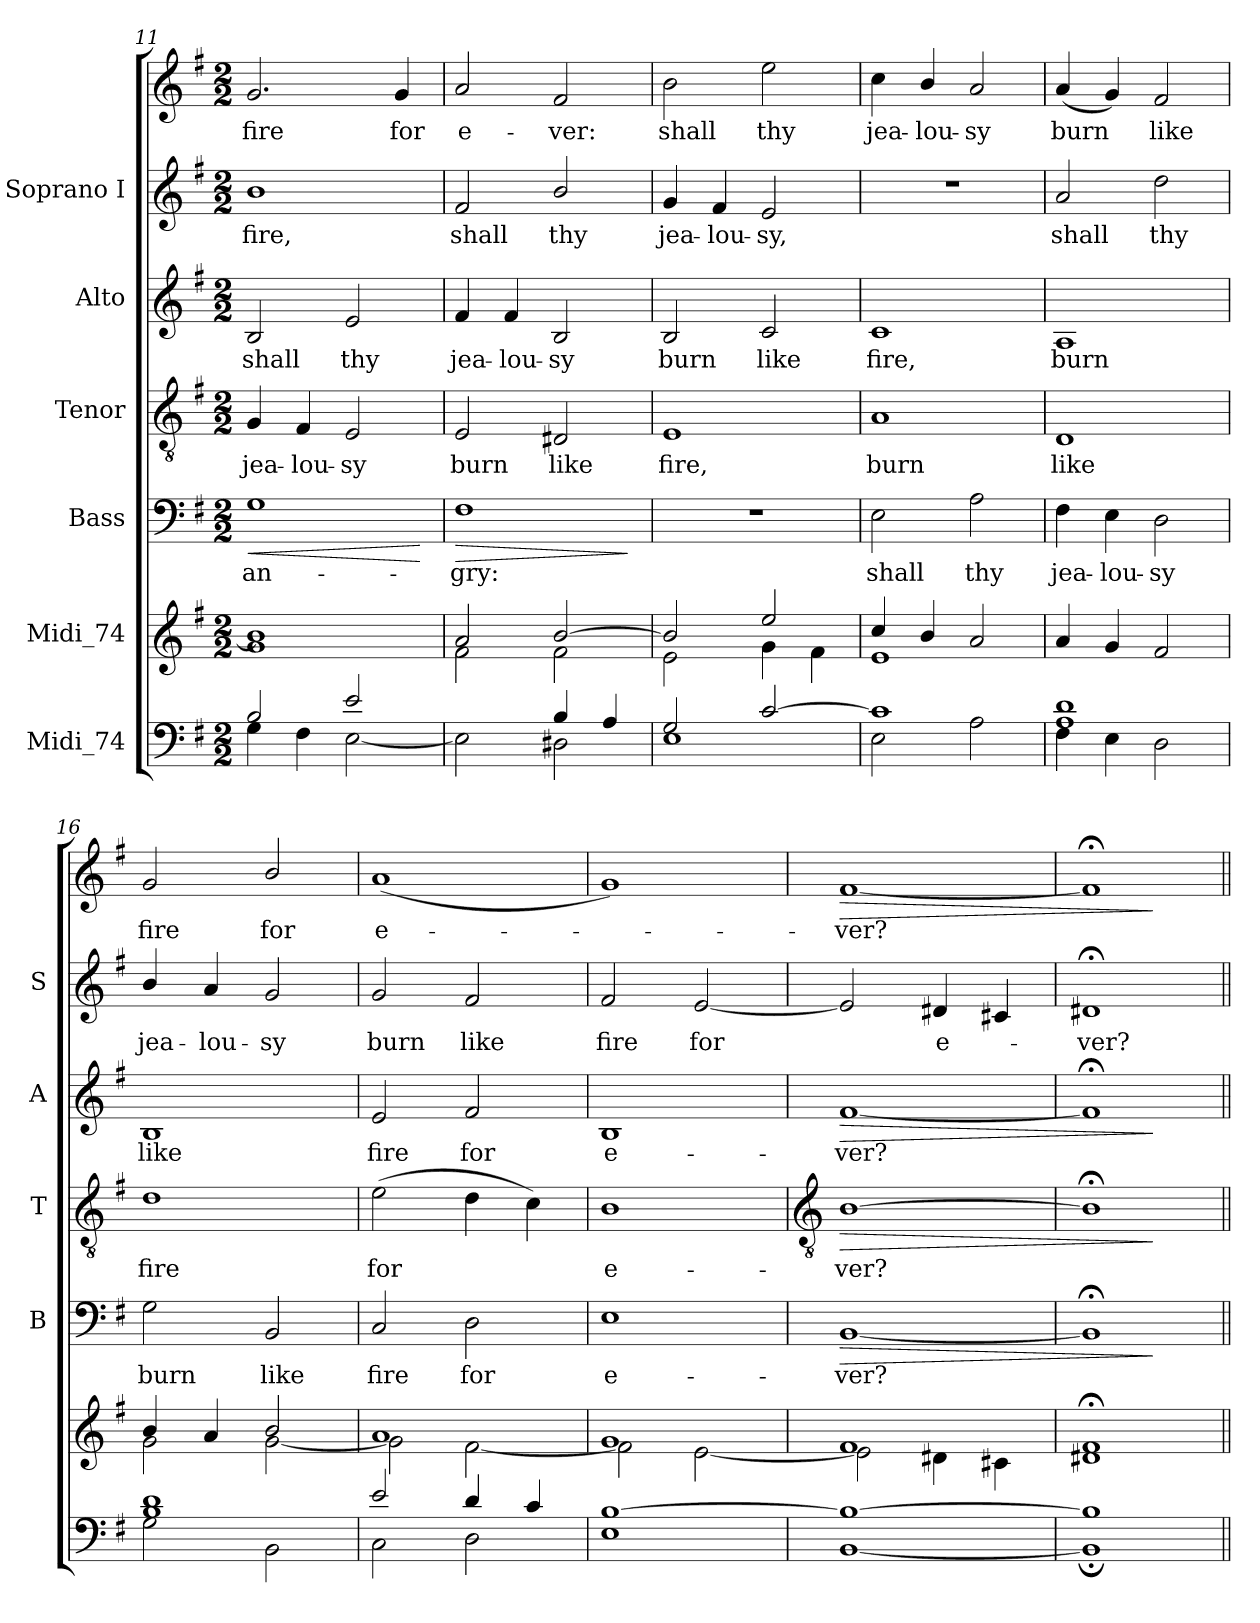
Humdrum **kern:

**kern	**kern	**kern	**text	**dynam	**kern	**text	**dynam	**kern	**text	**dynam	**kern	**text	**kern	**text	**dynam
*part6	*part5	*part4	*part4	*part4	*part3	*part3	*part3	*part2	*part2	*part2	*part1	*part1	*part1	*part1	*part1
*staff7	*staff6	*staff5	*staff5	*staff5	*staff4	*staff4	*staff4	*staff3	*staff3	*staff3	*staff2	*staff2	*staff1	*staff1	*staff1/2
*I"Midi_74	*I"Midi_74	*I"Bass	*	*	*I"Tenor	*	*	*I"Alto	*	*	*I"Soprano I	*	*	*	*
*	*	*I'B	*	*	*I'T	*	*	*I'A	*	*	*I'S	*	*	*	*
*clefF4	*clefG2	*clefF4	*	*	*clefGv2	*	*	*clefG2	*	*	*clefG2	*	*clefG2	*	*
*k[f#]	*k[f#]	*k[f#]	*	*	*k[f#]	*	*	*k[f#]	*	*	*k[f#]	*	*k[f#]	*	*
*G:	*G:	*G:	*	*	*G:	*	*	*G:	*	*	*G:	*	*G:	*	*
*M2/2	*M2/2	*M2/2	*	*	*M2/2	*	*	*M2/2	*	*	*M2/2	*	*M2/2	*	*
=11	=11	=11	=11	=11	=11	=11	=11	=11	=11	=11	=11	=11	=11	=11	=11
*^	*^	*	*	*	*	*	*	*	*	*	*	*	*	*	*
!	!	!	!	!	!LO:LY:b	!LO:HP:b	!	!LO:LY:b	!	!	!LO:LY:b	!	!	!LO:LY:b	!	!LO:LY:b	!
2B/	4G\	1b/]	1g\	1G	an-	<	4G	jea-	.	2B	shall	.	1b	fire,	2.g	fire	.
!	!	!	!	!	!	!	!	!LO:LY:b	!	!	!	!	!	!	!	!	!
.	4F#\	.	.	.	.	.	4F#	-lou-	.	.	.	.	.	.	.	.	.
!	!	!	!	!	!	!	!	!LO:LY:b	!	!	!LO:LY:b	!	!	!	!	!	!
2e/	[2E\	.	.	.	.	.	2E	-sy	.	2e	thy	.	.	.	.	.	.
!	!	!	!	!	!	!	!	!	!	!	!	!	!	!	!	!LO:LY:b	!
.	.	.	.	.	.	.	.	.	.	.	.	.	.	.	4g	for	.
*v	*v	*	*	*	*	*	*	*	*	*	*	*	*	*	*	*	*
*	*v	*v	*	*	*	*	*	*	*	*	*	*	*	*	*	*
.	.	.	.	[	.	.	.	.	.	.	.	.	.	.	.
=12	=12	=12	=12	=12	=12	=12	=12	=12	=12	=12	=12	=12	=12	=12	=12
*^	*^	*	*	*	*	*	*	*	*	*	*	*	*	*	*
!	!	!	!	!	!LO:LY:b	!LO:HP:b	!	!LO:LY:b	!	!	!LO:LY:b	!	!	!LO:LY:b	!	!LO:LY:b	!
2ryy	2E\]	2a/	2f#\	1F#	-gry:	>	2E	burn	.	4f#	jea-	.	2f#	shall	2a	e-	.
!	!	!	!	!	!	!	!	!	!	!	!LO:LY:b	!	!	!	!	!	!
.	.	.	.	.	.	.	.	.	.	4f#	-lou-	.	.	.	.	.	.
!	!	!	!	!	!	!	!	!LO:LY:b	!	!	!LO:LY:b	!	!	!LO:LY:b	!	!LO:LY:b	!
4B/	2D#X\	[2b/	2f#\	.	.	.	2D#X	like	.	2B	-sy	.	2b/	thy	2f#	-ver:	.
4A/	.	.	.	.	.	.	.	.	.	.	.	.	.	.	.	.	.
*v	*v	*	*	*	*	*	*	*	*	*	*	*	*	*	*	*	*
*	*v	*v	*	*	*	*	*	*	*	*	*	*	*	*	*	*
.	.	.	.	]	.	.	.	.	.	.	.	.	.	.	.
=13	=13	=13	=13	=13	=13	=13	=13	=13	=13	=13	=13	=13	=13	=13	=13
*^	*^	*	*	*	*	*	*	*	*	*	*	*	*	*	*
!	!	!	!	!	!	!	!	!LO:LY:b	!	!	!LO:LY:b	!	!	!LO:LY:b	!	!LO:LY:b	!
2G/	1E\	2b/]	2e\	1r	.	.	1E	fire,	.	2B	burn	.	4g	jea-	2b	shall	.
!	!	!	!	!	!	!	!	!	!	!	!	!	!	!LO:LY:b	!	!	!
.	.	.	.	.	.	.	.	.	.	.	.	.	4f#	-lou-	.	.	.
!	!	!	!	!	!	!	!	!	!	!	!LO:LY:b	!	!	!LO:LY:b	!	!LO:LY:b	!
[2c/	.	2ee/	4g\	.	.	.	.	.	.	2c	like	.	2e	-sy,	2ee	thy	.
.	.	.	4f#\	.	.	.	.	.	.	.	.	.	.	.	.	.	.
=14	=14	=14	=14	=14	=14	=14	=14	=14	=14	=14	=14	=14	=14	=14	=14	=14	=14
!	!	!	!	!	!LO:LY:b	!	!	!LO:LY:b	!	!	!LO:LY:b	!	!	!	!	!LO:LY:b	!
1c/]	2E\	4cc/	1e\	2E	shall	.	1A	burn	.	1c	fire,	.	1r	.	4cc	jea-	.
!	!	!	!	!	!	!	!	!	!	!	!	!	!	!	!	!LO:LY:b	!
.	.	4b/	.	.	.	.	.	.	.	.	.	.	.	.	4b/	-lou-	.
!	!	!	!	!	!LO:LY:b	!	!	!	!	!	!	!	!	!	!	!LO:LY:b	!
.	2A\	2a/	.	2A	thy	.	.	.	.	.	.	.	.	.	2a	-sy	.
=15	=15	=15	=15	=15	=15	=15	=15	=15	=15	=15	=15	=15	=15	=15	=15	=15	=15
!	!	!	!	!	!LO:LY:b	!	!	!LO:LY:b	!	!	!LO:LY:b	!	!	!LO:LY:b	!	!LO:LY:b	!
1A/ 1d/	4F#\	4a/	2ryy	4F#	jea-	.	1D	like	.	1A	burn	.	2a	shall	(<4a	burn	.
!	!	!	!	!	!LO:LY:b	!	!	!	!	!	!	!	!	!	!	!	!
.	4E\	4g/	.	4E	-lou-	.	.	.	.	.	.	.	.	.	4g)	.	.
!	!	!	!	!	!LO:LY:b	!	!	!	!	!	!	!	!	!LO:LY:b	!	!LO:LY:b	!
.	2D\	2f#/	2ryy	2D	-sy	.	.	.	.	.	.	.	2dd	thy	2f#	like	.
=16	=16	=16	=16	=16	=16	=16	=16	=16	=16	=16	=16	=16	=16	=16	=16	=16	=16
!	!	!	!	!	!LO:LY:b	!	!	!LO:LY:b	!	!	!LO:LY:b	!	!	!LO:LY:b	!	!LO:LY:b	!
1B/ 1d/	2G\	4b/	2g\	2G	burn	.	1d	fire	.	1B	like	.	4b/	jea-	2g	fire	.
!	!	!	!	!	!	!	!	!	!	!	!	!	!	!LO:LY:b	!	!	!
.	.	4a/	.	.	.	.	.	.	.	.	.	.	4a	-lou-	.	.	.
!	!	!	!	!	!LO:LY:b	!	!	!	!	!	!	!	!	!LO:LY:b	!	!LO:LY:b	!
.	2BB\	2b/	[2g\	2BB	like	.	.	.	.	.	.	.	2g	-sy	2b/	for	.
=17	=17	=17	=17	=17	=17	=17	=17	=17	=17	=17	=17	=17	=17	=17	=17	=17	=17
!	!	!	!	!	!LO:LY:b	!	!	!LO:LY:b	!	!	!LO:LY:b	!	!	!LO:LY:b	!	!LO:LY:b	!
2e/	2C\	1a/	2g\]	2C	fire	.	(>2e	for	.	2e	fire	.	2g	burn	(<1a	e-	.
!	!	!	!	!	!LO:LY:b	!	!	!	!	!	!LO:LY:b	!	!	!LO:LY:b	!	!	!
4d/	2D\	.	[2f#\	2D	for	.	4d	.	.	2f#	for	.	2f#	like	.	.	.
4c/	.	.	.	.	.	.	4c)	.	.	.	.	.	.	.	.	.	.
=18	=18	=18	=18	=18	=18	=18	=18	=18	=18	=18	=18	=18	=18	=18	=18	=18	=18
!	!	!	!	!	!LO:LY:b	!	!	!LO:LY:b	!	!	!LO:LY:b	!	!	!LO:LY:b	!	!	!
[1B/	1E\	1g/	2f#\]	1E	e-	.	1B	e-	.	1B	e-	.	2f#	fire	1g)	.	.
!	!	!	!	!	!	!	!	!	!	!	!	!	!	!LO:LY:b	!	!	!
.	.	.	[2e\	.	.	.	.	.	.	.	.	.	[2e	for	.	.	.
!!LO:LB:g=z
=19	=19	=19	=19	=19	=19	=19	=19	=19	=19	=19	=19	=19	=19	=19	=19	=19	=19
*	*	*	*	*	*	*	*clefGv2	*	*	*	*	*	*	*	*	*	*
!	!	!	!	!	!LO:LY:b	!LO:HP:b	!	!LO:LY:b	!LO:HP:b	!	!LO:LY:b	!LO:HP:b	!	!	!	!LO:LY:b	!LO:HP:b
1B/_	[1BB\	1f#/	2e\]	[1BB	-ver?	>	[1B	-ver?	>	[1f#	-ver?	>	2e]	.	[1f#	ver?	>
!	!	!	!	!	!	!	!	!	!	!	!	!	!	!LO:LY:b	!	!	!
.	.	.	4d#X\	.	.	.	.	.	.	.	.	.	4d#X	e-	.	.	.
.	.	.	4c#X\	.	.	.	.	.	.	.	.	.	4c#X	.	.	.	.
=20	=20	=20	=20	=20	=20	=20	=20	=20	=20	=20	=20	=20	=20	=20	=20	=20	=20
!	!	!	!	!	!	!	!	!	!	!	!	!	!	!LO:LY:b	!	!	!
1B/]	1BB;\]	1f#;</	1d#X\	1BB;<]	.	.	1B;<]	.	.	1f#;<]	.	.	1d#X;<	ver?	1f#;<]	.	.
*v	*v	*	*	*	*	*	*	*	*	*	*	*	*	*	*	*	*
*	*v	*v	*	*	*	*	*	*	*	*	*	*	*	*	*	*
.	.	.	.	]	.	.	]	.	.	]	.	.	.	.	]
=||	=||	=||	=||	=||	=||	=||	=||	=||	=||	=||	=||	=||	=||	=||	=||
*-	*-	*-	*-	*-	*-	*-	*-	*-	*-	*-	*-	*-	*-	*-	*-
